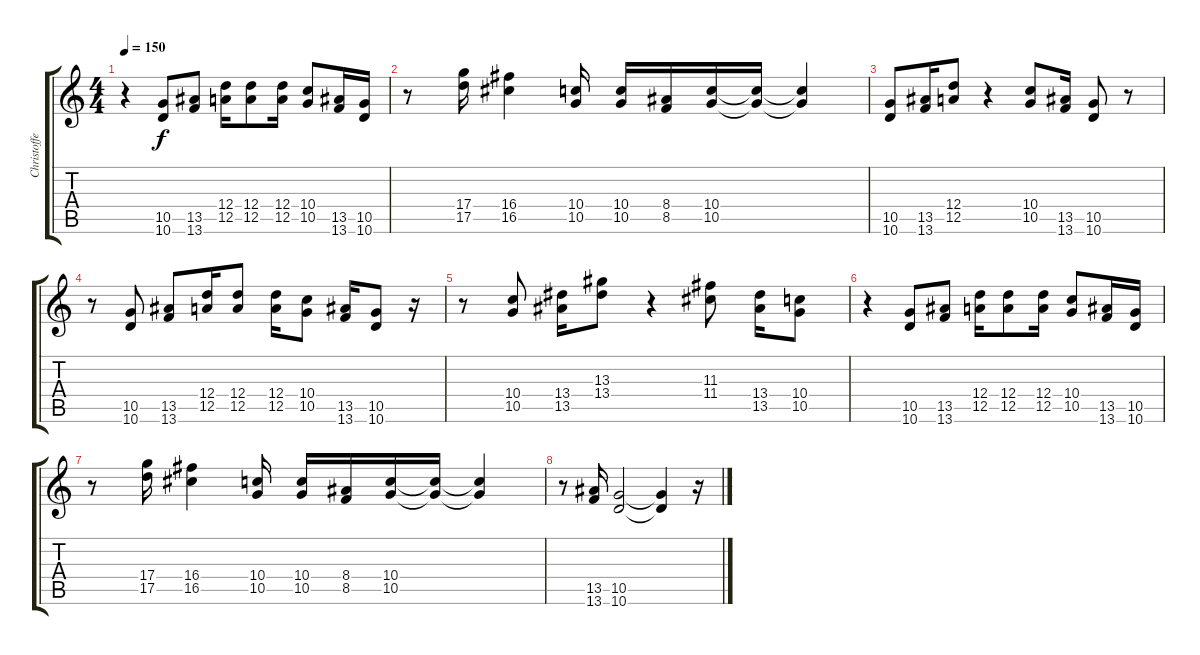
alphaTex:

\track ("Christoffer" "Christoffe") {instrument distortionguitar}
\staff {score tabs}
\tuning (E4 B3 G3 D3 A2 E2) {hide}
\ts (4 4)
\tempo 150
\clef g2
\ks c
r.4{dy f} (10.5 10.6).8 (13.5 13.6).8 (12.4 12.5).16 (12.4 12.5).8 (12.4 12.5).16 (10.4 10.5).8 (13.5 13.6).16 (10.5 10.6).16 |
r.8 (17.4 17.5).16 (16.4 16.5).4 (10.4 10.5).16 (10.4 10.5).16 (8.4 8.5).16 (10.4 10.5).16 (10.4{t} 10.5{t}).16 (10.4{t} 10.5{t}).4 |
(10.5 10.6).8 (13.5 13.6).16 (12.4 12.5).8 r.4 (10.4 10.5).8 (13.5 13.6).16 (10.5 10.6).8 r.8 |
r.8 (10.5 10.6).8 (13.5 13.6).8 (12.4 12.5).16 (12.4 12.5).8 (12.4 12.5).16 (10.4 10.5).8 (13.5 13.6).16 (10.5 10.6).8 r.16 |
r.8 (10.4 10.5).8 (13.4 13.5).16 (13.3 13.4).8 r.4 (11.3 11.4).8 (13.4 13.5).16 (10.4 10.5).8 |
r.4 (10.5 10.6).8 (13.5 13.6).8 (12.4 12.5).16 (12.4 12.5).8 (12.4 12.5).16 (10.4 10.5).8 (13.5 13.6).16 (10.5 10.6).16 |
r.8 (17.4 17.5).16 (16.4 16.5).4 (10.4 10.5).16 (10.4 10.5).16 (8.4 8.5).16 (10.4 10.5).16 (10.4{t} 10.5{t}).16 (10.4{t} 10.5{t}).4 |
r.8 (13.5 13.6).16 (10.5 10.6).2 (10.5{t} 10.6{t}).4 r.16
